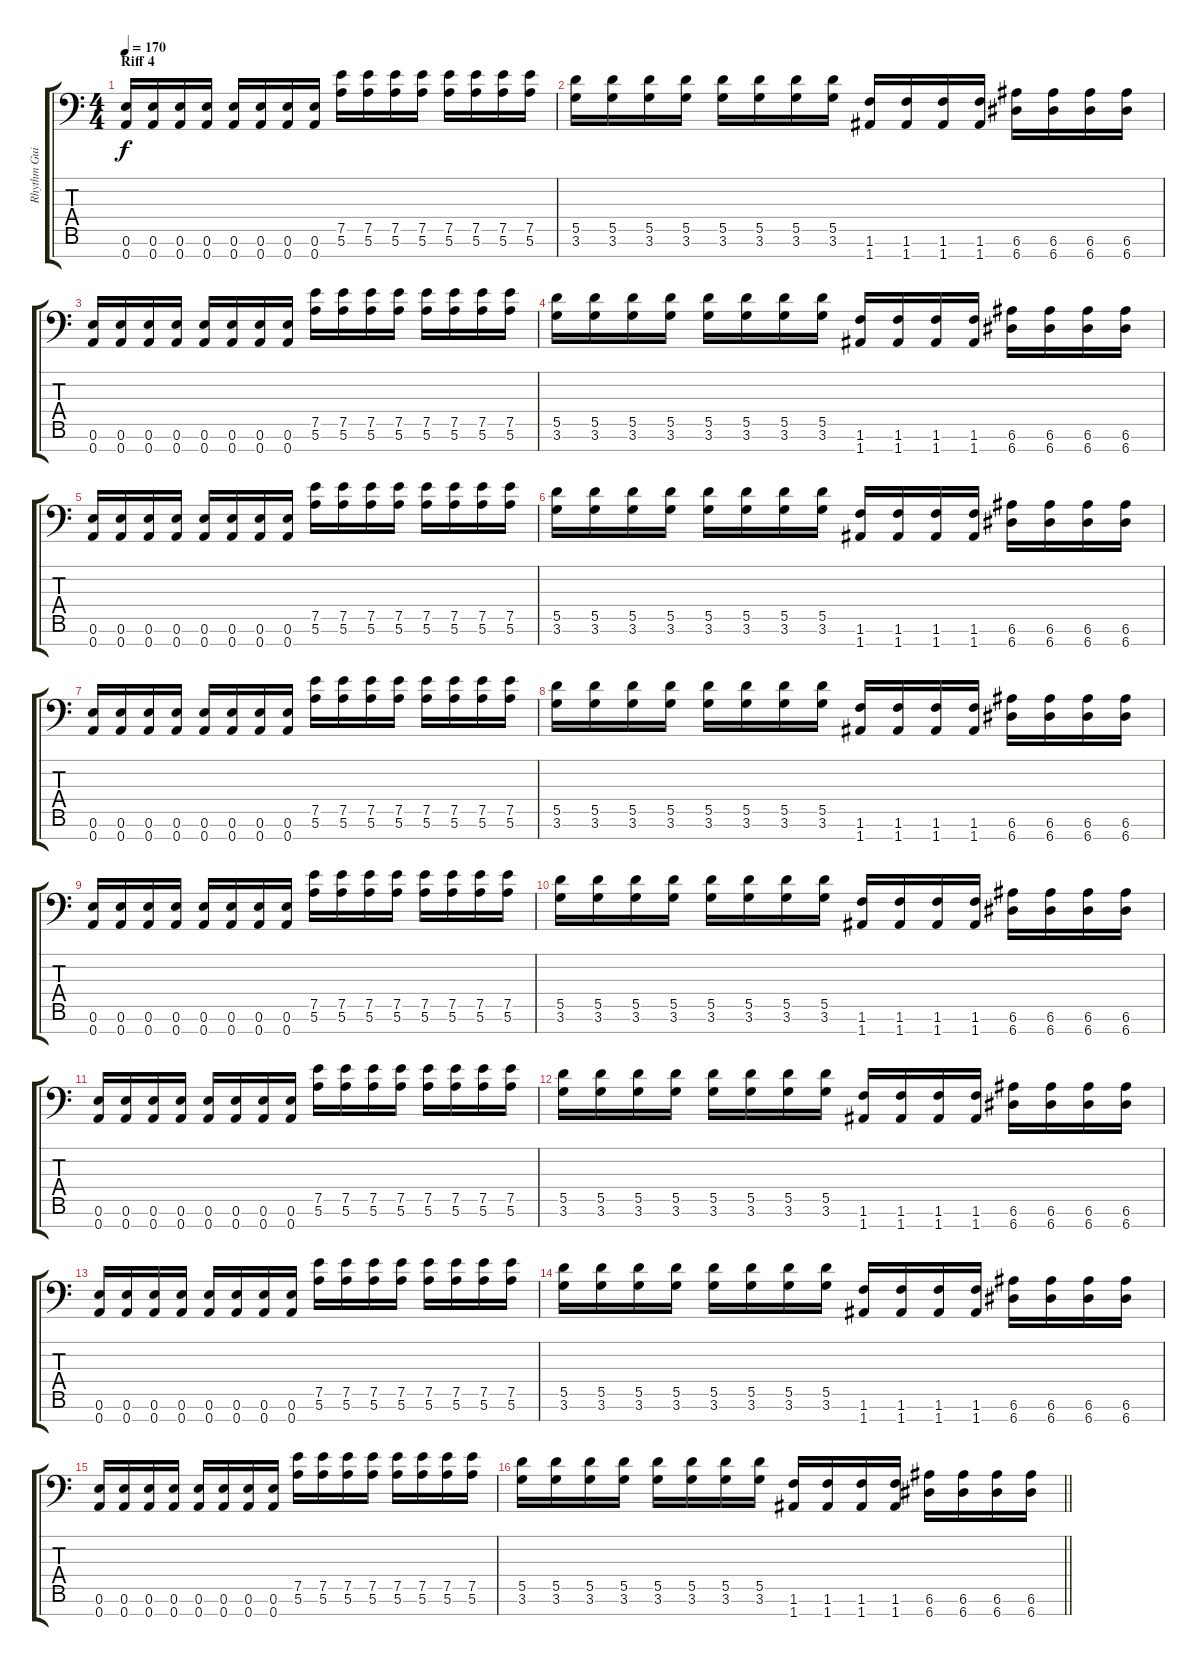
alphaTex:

\track ("Rhythm Guitar 2" "Rhythm Gui") {instrument overdrivenguitar}
\staff {score tabs}
\tuning (E4 B3 G3 D3 A2 E2 A1) {hide}
\ts (4 4)
\section ("" "Riff 4")
\tempo 170
\clef f4
\ks c
(0.6 0.7).16{dy f} (0.6 0.7).16 (0.6 0.7).16 (0.6 0.7).16 (0.6 0.7).16 (0.6 0.7).16 (0.6 0.7).16 (0.6 0.7).16 (7.5 5.6).16 (7.5 5.6).16 (7.5 5.6).16 (7.5 5.6).16 (7.5 5.6).16 (7.5 5.6).16 (7.5 5.6).16 (7.5 5.6).16 |
(5.5 3.6).16 (5.5 3.6).16 (5.5 3.6).16 (5.5 3.6).16 (5.5 3.6).16 (5.5 3.6).16 (5.5 3.6).16 (5.5 3.6).16 (1.6 1.7).16 (1.6 1.7).16 (1.6 1.7).16 (1.6 1.7).16 (6.6 6.7).16 (6.6 6.7).16 (6.6 6.7).16 (6.6 6.7).16 |
(0.6 0.7).16 (0.6 0.7).16 (0.6 0.7).16 (0.6 0.7).16 (0.6 0.7).16 (0.6 0.7).16 (0.6 0.7).16 (0.6 0.7).16 (7.5 5.6).16 (7.5 5.6).16 (7.5 5.6).16 (7.5 5.6).16 (7.5 5.6).16 (7.5 5.6).16 (7.5 5.6).16 (7.5 5.6).16 |
(5.5 3.6).16 (5.5 3.6).16 (5.5 3.6).16 (5.5 3.6).16 (5.5 3.6).16 (5.5 3.6).16 (5.5 3.6).16 (5.5 3.6).16 (1.6 1.7).16 (1.6 1.7).16 (1.6 1.7).16 (1.6 1.7).16 (6.6 6.7).16 (6.6 6.7).16 (6.6 6.7).16 (6.6 6.7).16 |
(0.6 0.7).16 (0.6 0.7).16 (0.6 0.7).16 (0.6 0.7).16 (0.6 0.7).16 (0.6 0.7).16 (0.6 0.7).16 (0.6 0.7).16 (7.5 5.6).16 (7.5 5.6).16 (7.5 5.6).16 (7.5 5.6).16 (7.5 5.6).16 (7.5 5.6).16 (7.5 5.6).16 (7.5 5.6).16 |
(5.5 3.6).16 (5.5 3.6).16 (5.5 3.6).16 (5.5 3.6).16 (5.5 3.6).16 (5.5 3.6).16 (5.5 3.6).16 (5.5 3.6).16 (1.6 1.7).16 (1.6 1.7).16 (1.6 1.7).16 (1.6 1.7).16 (6.6 6.7).16 (6.6 6.7).16 (6.6 6.7).16 (6.6 6.7).16 |
(0.6 0.7).16 (0.6 0.7).16 (0.6 0.7).16 (0.6 0.7).16 (0.6 0.7).16 (0.6 0.7).16 (0.6 0.7).16 (0.6 0.7).16 (7.5 5.6).16 (7.5 5.6).16 (7.5 5.6).16 (7.5 5.6).16 (7.5 5.6).16 (7.5 5.6).16 (7.5 5.6).16 (7.5 5.6).16 |
(5.5 3.6).16 (5.5 3.6).16 (5.5 3.6).16 (5.5 3.6).16 (5.5 3.6).16 (5.5 3.6).16 (5.5 3.6).16 (5.5 3.6).16 (1.6 1.7).16 (1.6 1.7).16 (1.6 1.7).16 (1.6 1.7).16 (6.6 6.7).16 (6.6 6.7).16 (6.6 6.7).16 (6.6 6.7).16 |
(0.6 0.7).16 (0.6 0.7).16 (0.6 0.7).16 (0.6 0.7).16 (0.6 0.7).16 (0.6 0.7).16 (0.6 0.7).16 (0.6 0.7).16 (7.5 5.6).16 (7.5 5.6).16 (7.5 5.6).16 (7.5 5.6).16 (7.5 5.6).16 (7.5 5.6).16 (7.5 5.6).16 (7.5 5.6).16 |
(5.5 3.6).16 (5.5 3.6).16 (5.5 3.6).16 (5.5 3.6).16 (5.5 3.6).16 (5.5 3.6).16 (5.5 3.6).16 (5.5 3.6).16 (1.6 1.7).16 (1.6 1.7).16 (1.6 1.7).16 (1.6 1.7).16 (6.6 6.7).16 (6.6 6.7).16 (6.6 6.7).16 (6.6 6.7).16 |
(0.6 0.7).16 (0.6 0.7).16 (0.6 0.7).16 (0.6 0.7).16 (0.6 0.7).16 (0.6 0.7).16 (0.6 0.7).16 (0.6 0.7).16 (7.5 5.6).16 (7.5 5.6).16 (7.5 5.6).16 (7.5 5.6).16 (7.5 5.6).16 (7.5 5.6).16 (7.5 5.6).16 (7.5 5.6).16 |
(5.5 3.6).16 (5.5 3.6).16 (5.5 3.6).16 (5.5 3.6).16 (5.5 3.6).16 (5.5 3.6).16 (5.5 3.6).16 (5.5 3.6).16 (1.6 1.7).16 (1.6 1.7).16 (1.6 1.7).16 (1.6 1.7).16 (6.6 6.7).16 (6.6 6.7).16 (6.6 6.7).16 (6.6 6.7).16 |
(0.6 0.7).16 (0.6 0.7).16 (0.6 0.7).16 (0.6 0.7).16 (0.6 0.7).16 (0.6 0.7).16 (0.6 0.7).16 (0.6 0.7).16 (7.5 5.6).16 (7.5 5.6).16 (7.5 5.6).16 (7.5 5.6).16 (7.5 5.6).16 (7.5 5.6).16 (7.5 5.6).16 (7.5 5.6).16 |
(5.5 3.6).16 (5.5 3.6).16 (5.5 3.6).16 (5.5 3.6).16 (5.5 3.6).16 (5.5 3.6).16 (5.5 3.6).16 (5.5 3.6).16 (1.6 1.7).16 (1.6 1.7).16 (1.6 1.7).16 (1.6 1.7).16 (6.6 6.7).16 (6.6 6.7).16 (6.6 6.7).16 (6.6 6.7).16 |
(0.6 0.7).16 (0.6 0.7).16 (0.6 0.7).16 (0.6 0.7).16 (0.6 0.7).16 (0.6 0.7).16 (0.6 0.7).16 (0.6 0.7).16 (7.5 5.6).16 (7.5 5.6).16 (7.5 5.6).16 (7.5 5.6).16 (7.5 5.6).16 (7.5 5.6).16 (7.5 5.6).16 (7.5 5.6).16 |
\barLineRight lightlight
(5.5 3.6).16 (5.5 3.6).16 (5.5 3.6).16 (5.5 3.6).16 (5.5 3.6).16 (5.5 3.6).16 (5.5 3.6).16 (5.5 3.6).16 (1.6 1.7).16 (1.6 1.7).16 (1.6 1.7).16 (1.6 1.7).16 (6.6 6.7).16 (6.6 6.7).16 (6.6 6.7).16 (6.6 6.7).16
